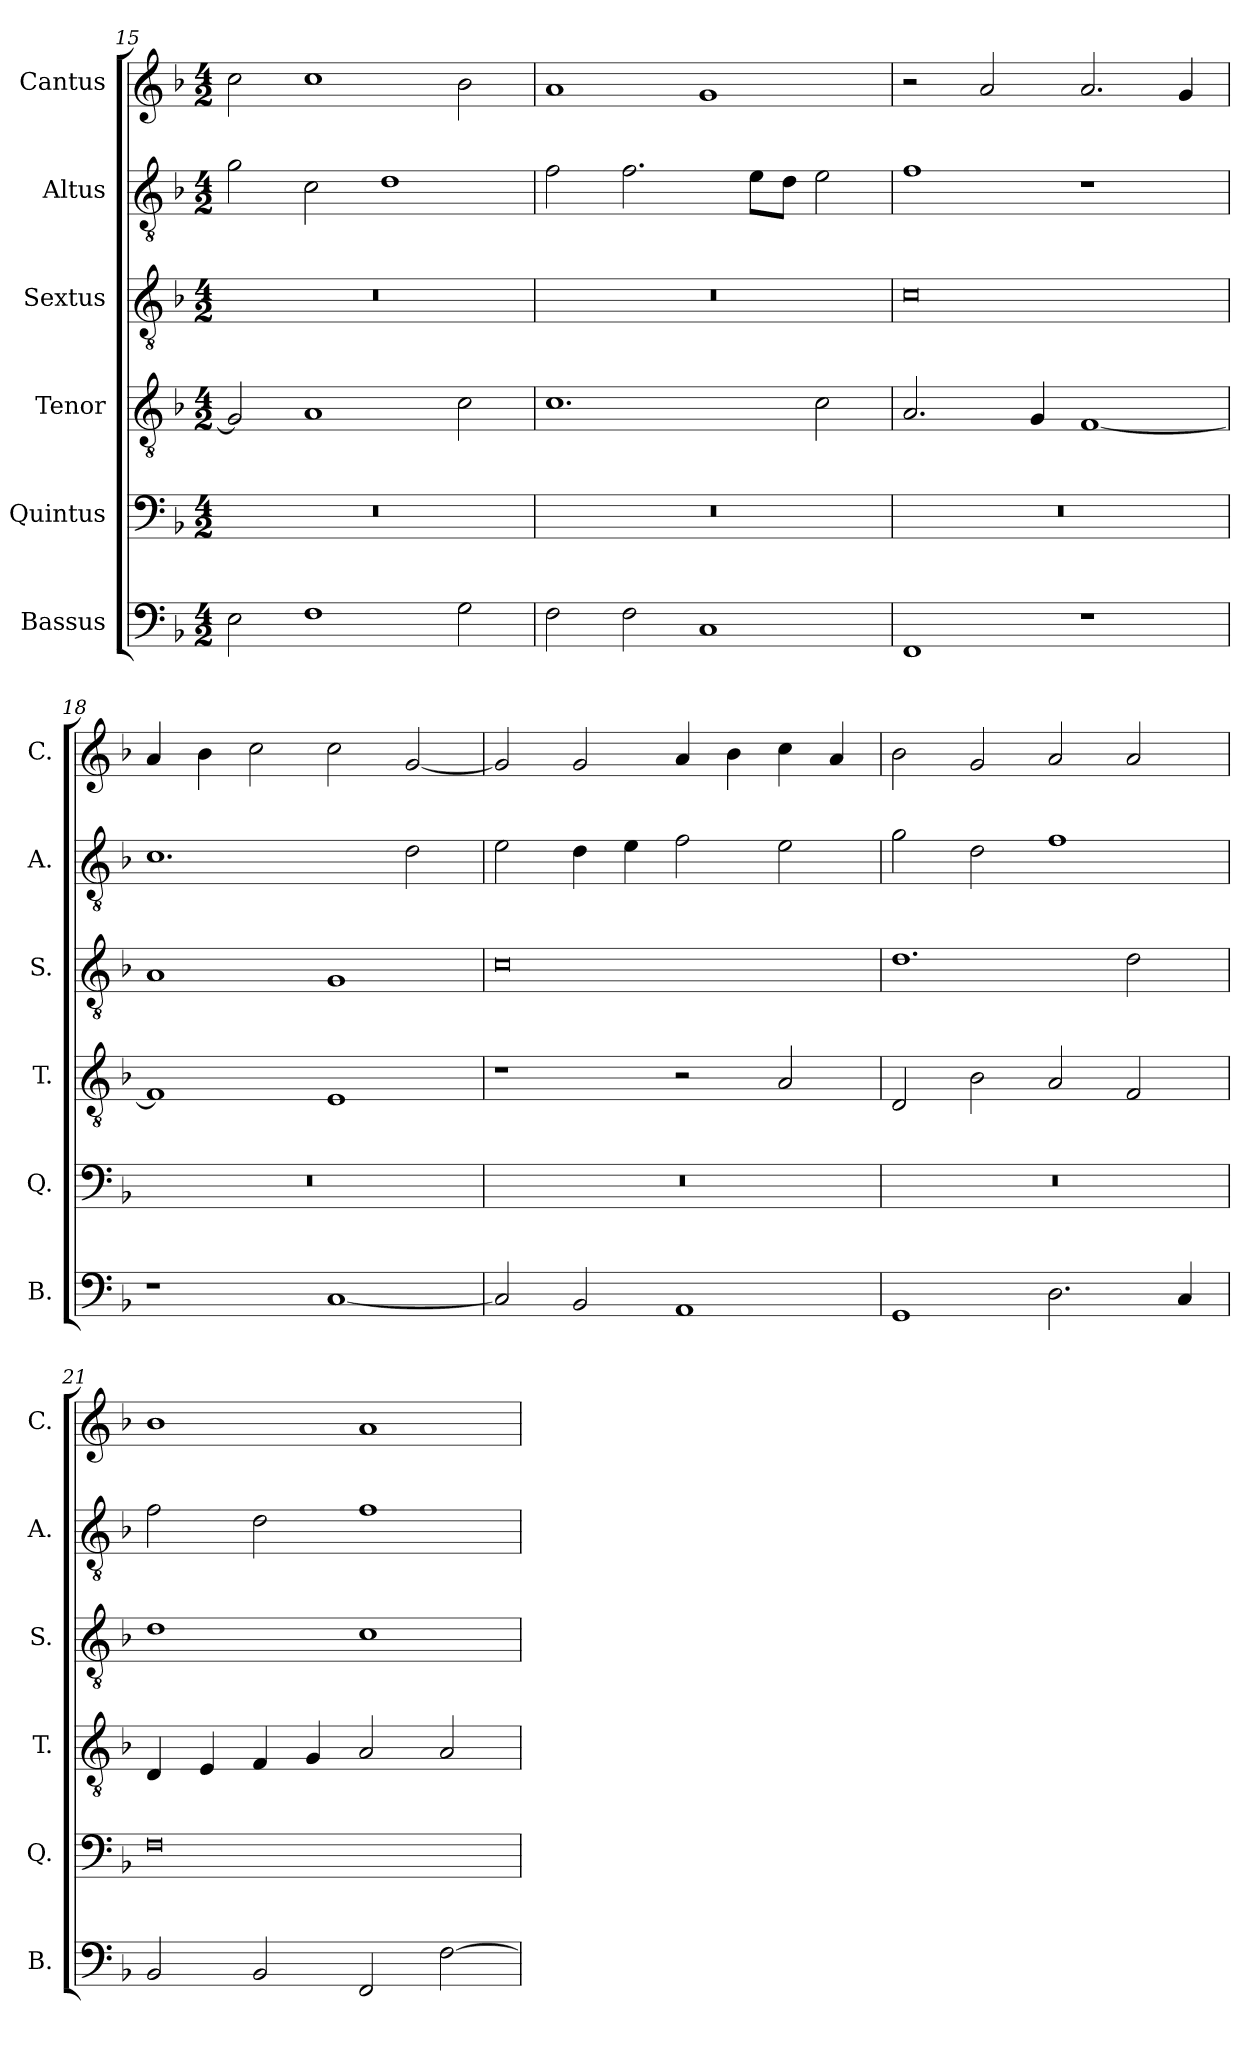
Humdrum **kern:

**kern	**kern	**kern	**kern	**kern	**kern
*part6	*part5	*part4	*part3	*part2	*part1
*staff6	*staff5	*staff4	*staff3	*staff2	*staff1
*I"Bassus	*I"Quintus	*I"Tenor	*I"Sextus	*I"Altus	*I"Cantus
*I'B.	*I'Q.	*I'T.	*I'S.	*I'A.	*I'C.
*clefF4	*clefF4	*clefGv2	*clefGv2	*clefGv2	*clefG2
*k[b-]	*k[b-]	*k[b-]	*k[b-]	*k[b-]	*k[b-]
*M4/2	*M4/2	*M4/2	*M4/2	*M4/2	*M4/2
=15	=15	=15	=15	=15	=15
2E\	0r	2G/]	0r	2g\	2cc\
1F	.	1A	.	2c\	1cc
.	.	.	.	1d	.
2G\	.	2c\	.	.	2b-\
!!LO:LB:g=z
=16	=16	=16	=16	=16	=16
2F\	0r	1.c	0r	2f\	1a
2F\	.	.	.	2.f\	.
1C	.	.	.	.	1g
.	.	.	.	8e\L	.
.	.	.	.	8d\J	.
.	.	2c\	.	2e\	.
=17	=17	=17	=17	=17	=17
1FF	0r	2.A/	0c	1f	2r
.	.	.	.	.	2a/
.	.	4G/	.	.	.
1r	.	[1F	.	1r	2.a/
.	.	.	.	.	4g/
=18	=18	=18	=18	=18	=18
1r	0r	1F]	1A	1.c	4a/
.	.	.	.	.	4b-\
.	.	.	.	.	2cc\
[1C	.	1E	1G	.	2cc\
.	.	.	.	2d\	[2g/
=19	=19	=19	=19	=19	=19
2C/]	0r	1r	0c	2e\	2g/]
2BB-/	.	.	.	4d\	2g/
.	.	.	.	4e\	.
1AA	.	2r	.	2f\	4a/
.	.	.	.	.	4b-\
.	.	2A/	.	2e\	4cc\
.	.	.	.	.	4a/
=20	=20	=20	=20	=20	=20
1GG	0r	2D/	1.d	2g\	2b-\
.	.	2B-\	.	2d\	2g/
2.D\	.	2A/	.	1f	2a/
.	.	2F/	2d\	.	2a/
4C/	.	.	.	.	.
!!LO:PB:g=z
=21	=21	=21	=21	=21	=21
2BB-/	0F	4D/	1d	2f\	1b-
.	.	4E/	.	.	.
2BB-/	.	4F/	.	2d\	.
.	.	4G/	.	.	.
2FF/	.	2A/	1c	1f	1a
[2F\	.	2A/	.	.	.
=	=	=	=	=	=
*-	*-	*-	*-	*-	*-
